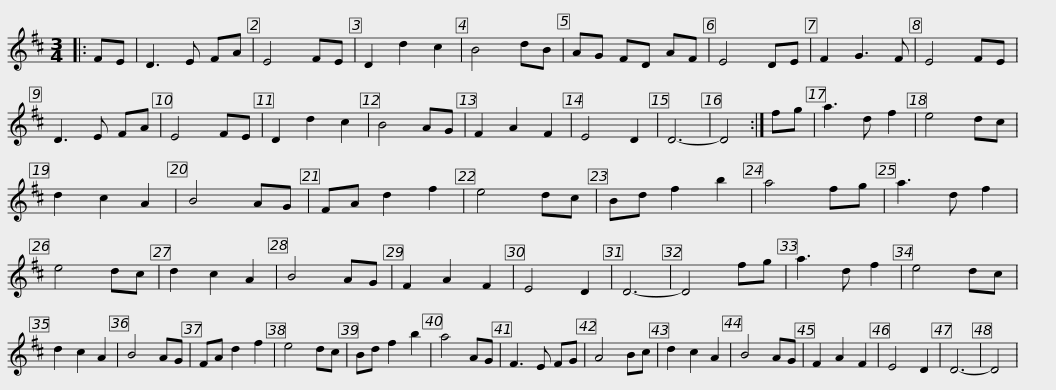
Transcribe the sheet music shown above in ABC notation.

X:1
L:1/8
M:3/4
I:linebreak $
K:D
V:1 treble
V:1
|: FE | D3 E FA | E4 FE | D2 d2 c2 | B4 dB | %5
 AG FD AF | E4 DE | F2 G3 F | E4 FE | D3 E FA |$ %10
 E4 FE | D2 d2 c2 | B4 AG | F2 A2 F2 | E4 D2 | %15
 D6- | D4 :| fg | a3 d f2 | e4 dc | %20
 d2 c2 A2 | B4 AG | FA d2 f2 | e4 dc |$ Bd f2 b2 | %25
 a4 fg | a3 d f2 | e4 dc | d2 c2 A2 | B4 AG | %30
 F2 A2 F2 | E4 D2 | D6- | D4 fg | a3 d f2 | %35
 e4 dc | d2 c2 A2 |$ B4 AG | FA d2 f2 | e4 dc | %40
 Bd f2 b2 | a4 AG | F3 E FG | A4 Bc | d2 c2 A2 | %45
 B4 AG | F2 A2 F2 | E4 D2 | D6- | D4 | %50
